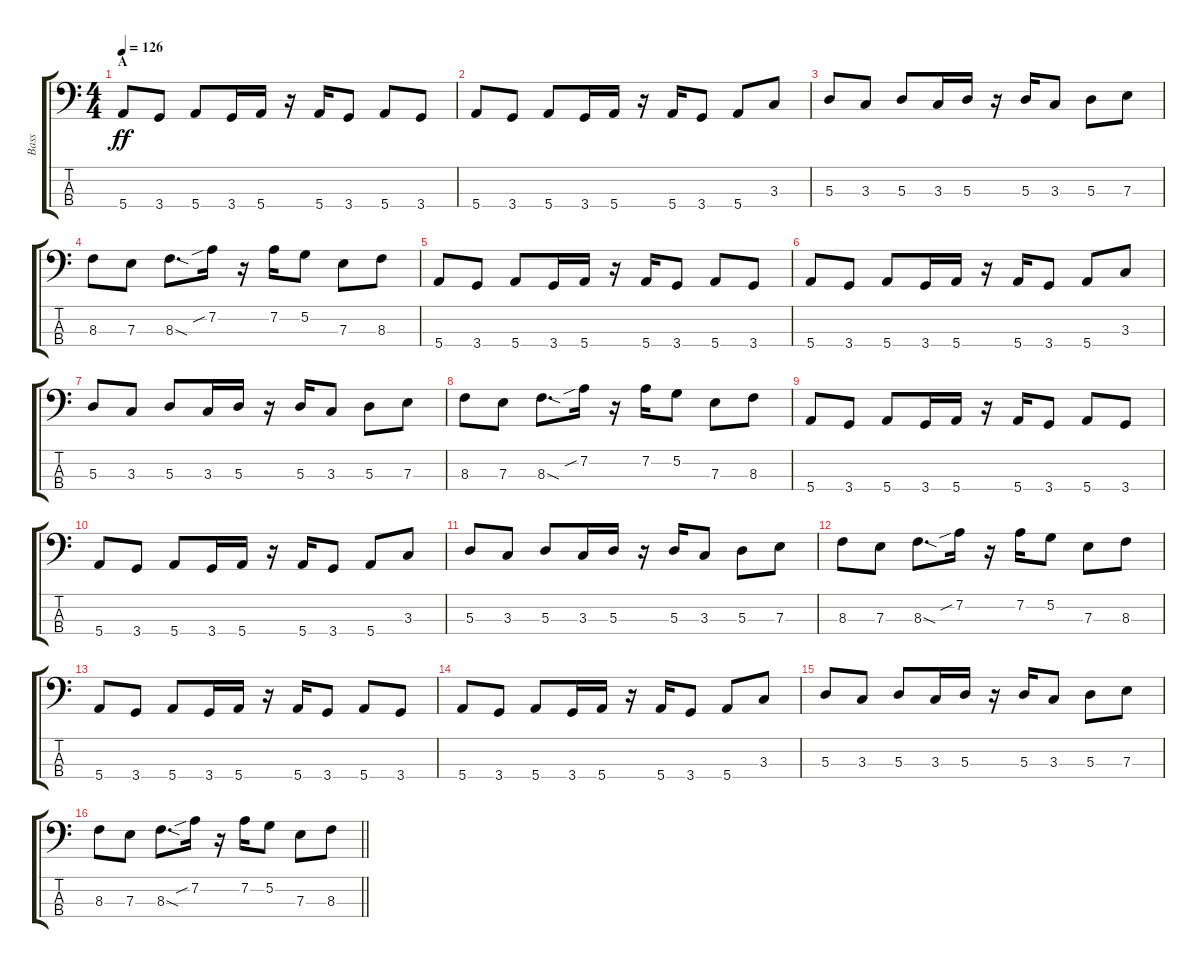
\track ("Bass" "Bass") {instrument electricbasspick}
\staff {score tabs}
\tuning (G2 D2 A1 E1) {hide}
\ts (4 4)
\section ("" "A")
\tempo 126
\clef f4
\ks c
5.4.8{dy ff} 3.4.8 5.4.8 3.4.16 5.4.16 r.16 5.4.16 3.4.8 5.4.8 3.4.8 |
5.4.8 3.4.8 5.4.8 3.4.16 5.4.16 r.16 5.4.16 3.4.8 5.4.8 3.3.8 |
5.3.8 3.3.8 5.3.8 3.3.16 5.3.16 r.16 5.3.16 3.3.8 5.3.8 7.3.8 |
8.3.8 7.3.8 8.3{sod}.8{d} 7.2{sib}.16 r.16 7.2.16 5.2.8 7.3.8 8.3.8 |
5.4.8 3.4.8 5.4.8 3.4.16 5.4.16 r.16 5.4.16 3.4.8 5.4.8 3.4.8 |
5.4.8 3.4.8 5.4.8 3.4.16 5.4.16 r.16 5.4.16 3.4.8 5.4.8 3.3.8 |
5.3.8 3.3.8 5.3.8 3.3.16 5.3.16 r.16 5.3.16 3.3.8 5.3.8 7.3.8 |
8.3.8 7.3.8 8.3{sod}.8{d} 7.2{sib}.16 r.16 7.2.16 5.2.8 7.3.8 8.3.8 |
5.4.8 3.4.8 5.4.8 3.4.16 5.4.16 r.16 5.4.16 3.4.8 5.4.8 3.4.8 |
5.4.8 3.4.8 5.4.8 3.4.16 5.4.16 r.16 5.4.16 3.4.8 5.4.8 3.3.8 |
5.3.8 3.3.8 5.3.8 3.3.16 5.3.16 r.16 5.3.16 3.3.8 5.3.8 7.3.8 |
8.3.8 7.3.8 8.3{sod}.8{d} 7.2{sib}.16 r.16 7.2.16 5.2.8 7.3.8 8.3.8 |
5.4.8 3.4.8 5.4.8 3.4.16 5.4.16 r.16 5.4.16 3.4.8 5.4.8 3.4.8 |
5.4.8 3.4.8 5.4.8 3.4.16 5.4.16 r.16 5.4.16 3.4.8 5.4.8 3.3.8 |
5.3.8 3.3.8 5.3.8 3.3.16 5.3.16 r.16 5.3.16 3.3.8 5.3.8 7.3.8 |
\barLineRight lightlight
8.3.8 7.3.8 8.3{sod}.8{d} 7.2{sib}.16 r.16 7.2.16 5.2.8 7.3.8 8.3.8
